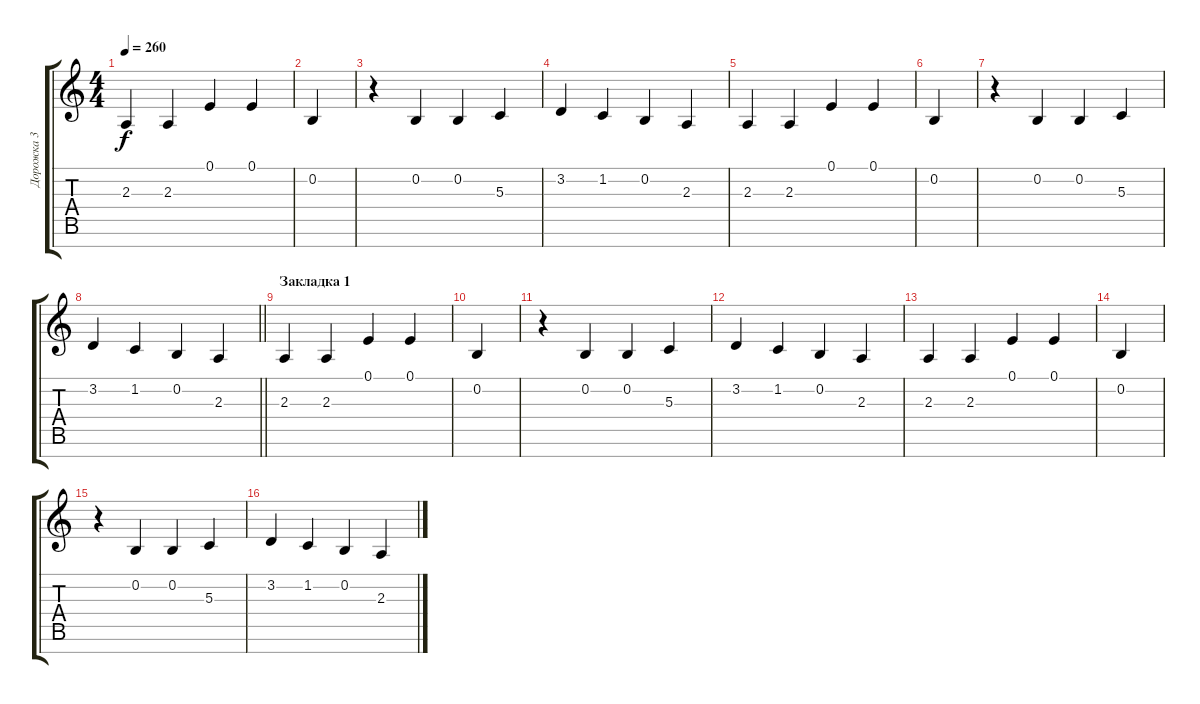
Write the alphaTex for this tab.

\track ("Дорожка 3" "Дорожка 3") {instrument lead8bassandlead}
\staff {score tabs}
\tuning (E4 B3 G3 D3 A2 E2 B1) {hide}
\ts (4 4)
\tempo 260
\clef g2
\ks c
2.3.4{dy f} 2.3.4 0.1.4 0.1.4 |
0.2.4 |
r.4 0.2.4 0.2.4 5.3.4 |
3.2.4 1.2.4 0.2.4 2.3.4 |
2.3.4 2.3.4 0.1.4 0.1.4 |
0.2.4 |
r.4 0.2.4 0.2.4 5.3.4 |
\barLineRight lightlight
3.2.4 1.2.4 0.2.4 2.3.4 |
\section ("" "Закладка 1")
2.3.4 2.3.4 0.1.4 0.1.4 |
0.2.4 |
r.4 0.2.4 0.2.4 5.3.4 |
3.2.4 1.2.4 0.2.4 2.3.4 |
2.3.4 2.3.4 0.1.4 0.1.4 |
0.2.4 |
r.4 0.2.4 0.2.4 5.3.4 |
3.2.4 1.2.4 0.2.4 2.3.4
